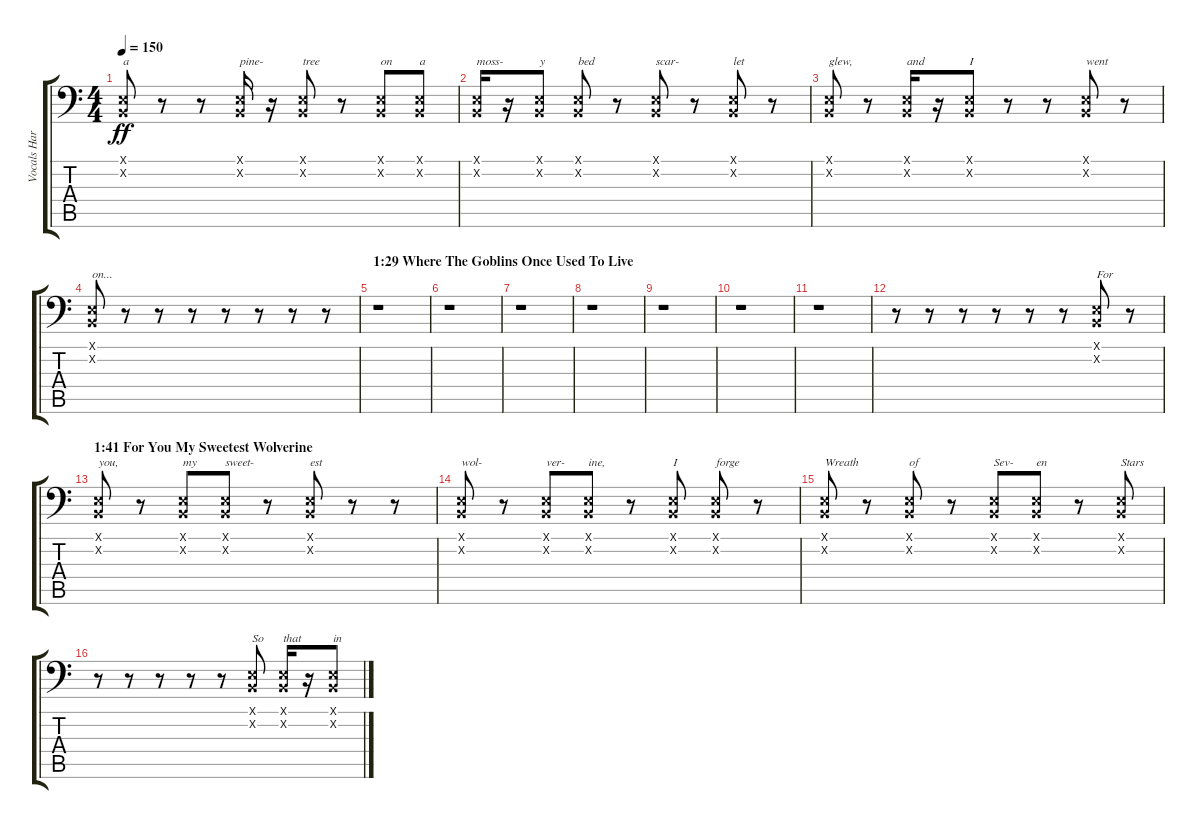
\track ("Vocals Harsh" "Vocals Har") {instrument timpani}
\staff {score tabs}
\tuning (E3 B2 G2 D2 A1 E1) {hide}
\ts (4 4)
\tempo 150
\clef f4
\ks c
(0.1{x} 0.2{x}).8{txt "a" dy ff} r.8 r.8 (0.1{x} 0.2{x}).16{txt "pine-"} r.16 (0.1{x} 0.2{x}).8{txt "tree"} r.8 (0.1{x} 0.2{x}).8{txt "on"} (0.1{x} 0.2{x}).8{txt "a"} |
(0.1{x} 0.2{x}).16{txt "moss-"} r.16 (0.1{x} 0.2{x}).8{txt "y"} (0.1{x} 0.2{x}).8{txt "bed"} r.8 (0.1{x} 0.2{x}).8{txt "scar-"} r.8 (0.1{x} 0.2{x}).8{txt "let"} r.8 |
(0.1{x} 0.2{x}).8{txt "glew,"} r.8 (0.1{x} 0.2{x}).16{txt "and"} r.16 (0.1{x} 0.2{x}).8{txt "I"} r.8 r.8 (0.1{x} 0.2{x}).8{txt "went"} r.8 |
(0.1{x} 0.2{x}).8{txt "on..."} r.8 r.8 r.8 r.8 r.8 r.8 r.8 |
\section ("" "1:29 Where The Goblins Once Used To Live")
r.1 |
r.1 |
r.1 |
r.1 |
r.1 |
r.1 |
r.1 |
r.8 r.8 r.8 r.8 r.8 r.8 (0.1{x} 0.2{x}).8{txt "For"} r.8 |
\section ("" "1:41 For You My Sweetest Wolverine")
(0.1{x} 0.2{x}).8{txt "you,"} r.8 (0.1{x} 0.2{x}).8{txt "my"} (0.1{x} 0.2{x}).8{txt "sweet-"} r.8 (0.1{x} 0.2{x}).8{txt "est"} r.8 r.8 |
(0.1{x} 0.2{x}).8{txt "wol-"} r.8 (0.1{x} 0.2{x}).8{txt "ver-"} (0.1{x} 0.2{x}).8{txt "ine,"} r.8 (0.1{x} 0.2{x}).8{txt "I"} (0.1{x} 0.2{x}).8{txt "forge"} r.8 |
(0.1{x} 0.2{x}).8{txt "Wreath"} r.8 (0.1{x} 0.2{x}).8{txt "of"} r.8 (0.1{x} 0.2{x}).8{txt "Sev-"} (0.1{x} 0.2{x}).8{txt "en"} r.8 (0.1{x} 0.2{x}).8{txt "Stars"} |
r.8 r.8 r.8 r.8 r.8 (0.1{x} 0.2{x}).8{txt "So"} (0.1{x} 0.2{x}).16{txt "that"} r.16 (0.1{x} 0.2{x}).8{txt "in"}
